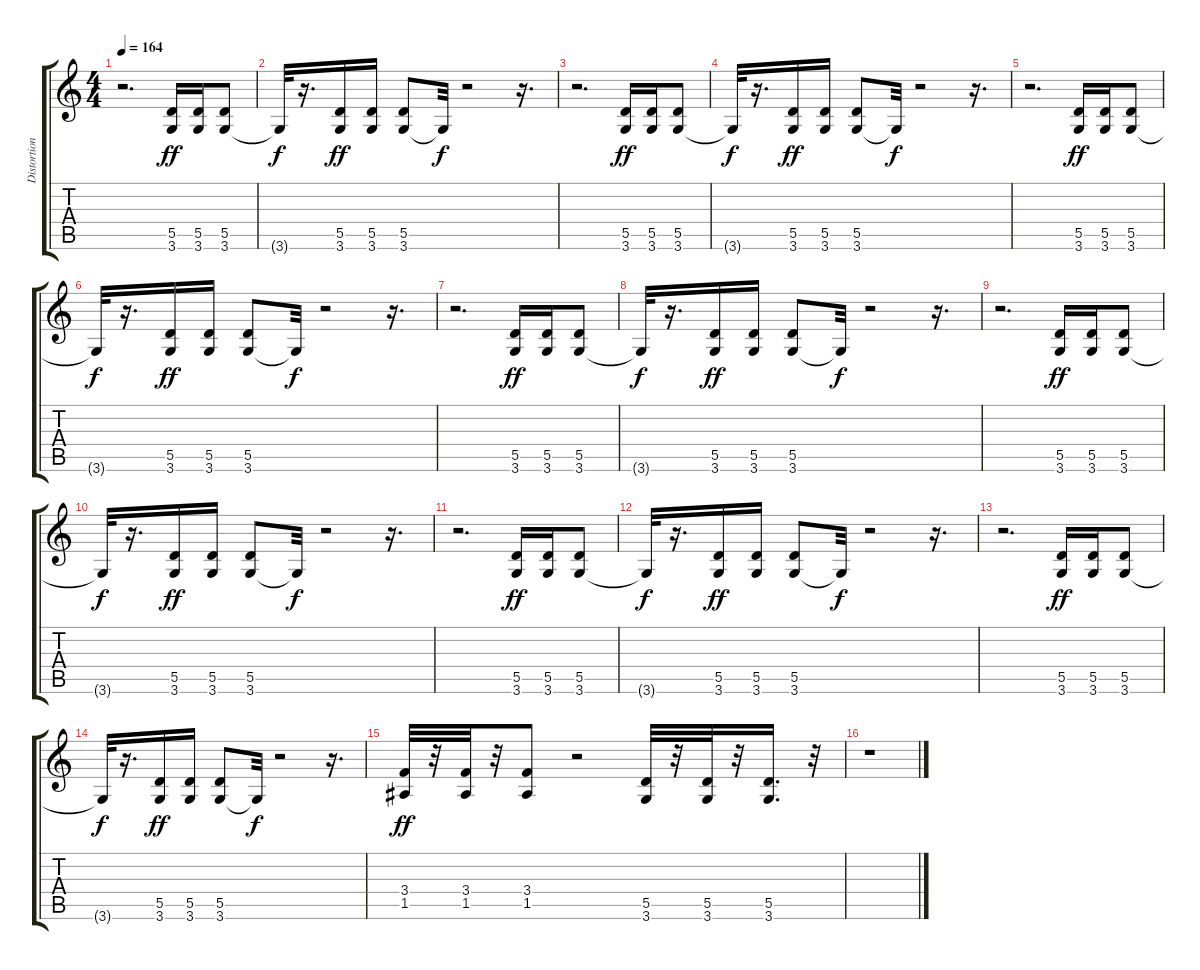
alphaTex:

\track ("Distortion Guitar" "Distortion") {instrument distortionguitar}
\staff {score tabs}
\tuning (E4 B3 G3 D3 A2 E2) {hide}
\ts (4 4)
\tempo 164
\clef g2
\ks c
r.2{d dy ff} (5.5 3.6).16 (5.5 3.6).16 (5.5 3.6).8 |
3.6{t}.32{dy f} r.16{d} (5.5 3.6).16{dy ff} (5.5 3.6).16 (5.5 3.6).8 3.6{t}.32{dy f} r.2 r.16{d} |
r.2{d} (5.5 3.6).16{dy ff} (5.5 3.6).16 (5.5 3.6).8 |
3.6{t}.32{dy f} r.16{d} (5.5 3.6).16{dy ff} (5.5 3.6).16 (5.5 3.6).8 3.6{t}.32{dy f} r.2 r.16{d} |
r.2{d} (5.5 3.6).16{dy ff} (5.5 3.6).16 (5.5 3.6).8 |
3.6{t}.32{dy f} r.16{d} (5.5 3.6).16{dy ff} (5.5 3.6).16 (5.5 3.6).8 3.6{t}.32{dy f} r.2 r.16{d} |
r.2{d} (5.5 3.6).16{dy ff} (5.5 3.6).16 (5.5 3.6).8 |
3.6{t}.32{dy f} r.16{d} (5.5 3.6).16{dy ff} (5.5 3.6).16 (5.5 3.6).8 3.6{t}.32{dy f} r.2 r.16{d} |
r.2{d} (5.5 3.6).16{dy ff} (5.5 3.6).16 (5.5 3.6).8 |
3.6{t}.32{dy f} r.16{d} (5.5 3.6).16{dy ff} (5.5 3.6).16 (5.5 3.6).8 3.6{t}.32{dy f} r.2 r.16{d} |
r.2{d} (5.5 3.6).16{dy ff} (5.5 3.6).16 (5.5 3.6).8 |
3.6{t}.32{dy f} r.16{d} (5.5 3.6).16{dy ff} (5.5 3.6).16 (5.5 3.6).8 3.6{t}.32{dy f} r.2 r.16{d} |
r.2{d} (5.5 3.6).16{dy ff} (5.5 3.6).16 (5.5 3.6).8 |
3.6{t}.32{dy f} r.16{d} (5.5 3.6).16{dy ff} (5.5 3.6).16 (5.5 3.6).8 3.6{t}.32{dy f} r.2 r.16{d} |
(3.4 1.5).32{dy ff} r.32 (3.4 1.5).32 r.32 (3.4 1.5).8 r.2 (5.5 3.6).32 r.32 (5.5 3.6).32 r.32 (5.5 3.6).16{d} r.32 |
r.1
